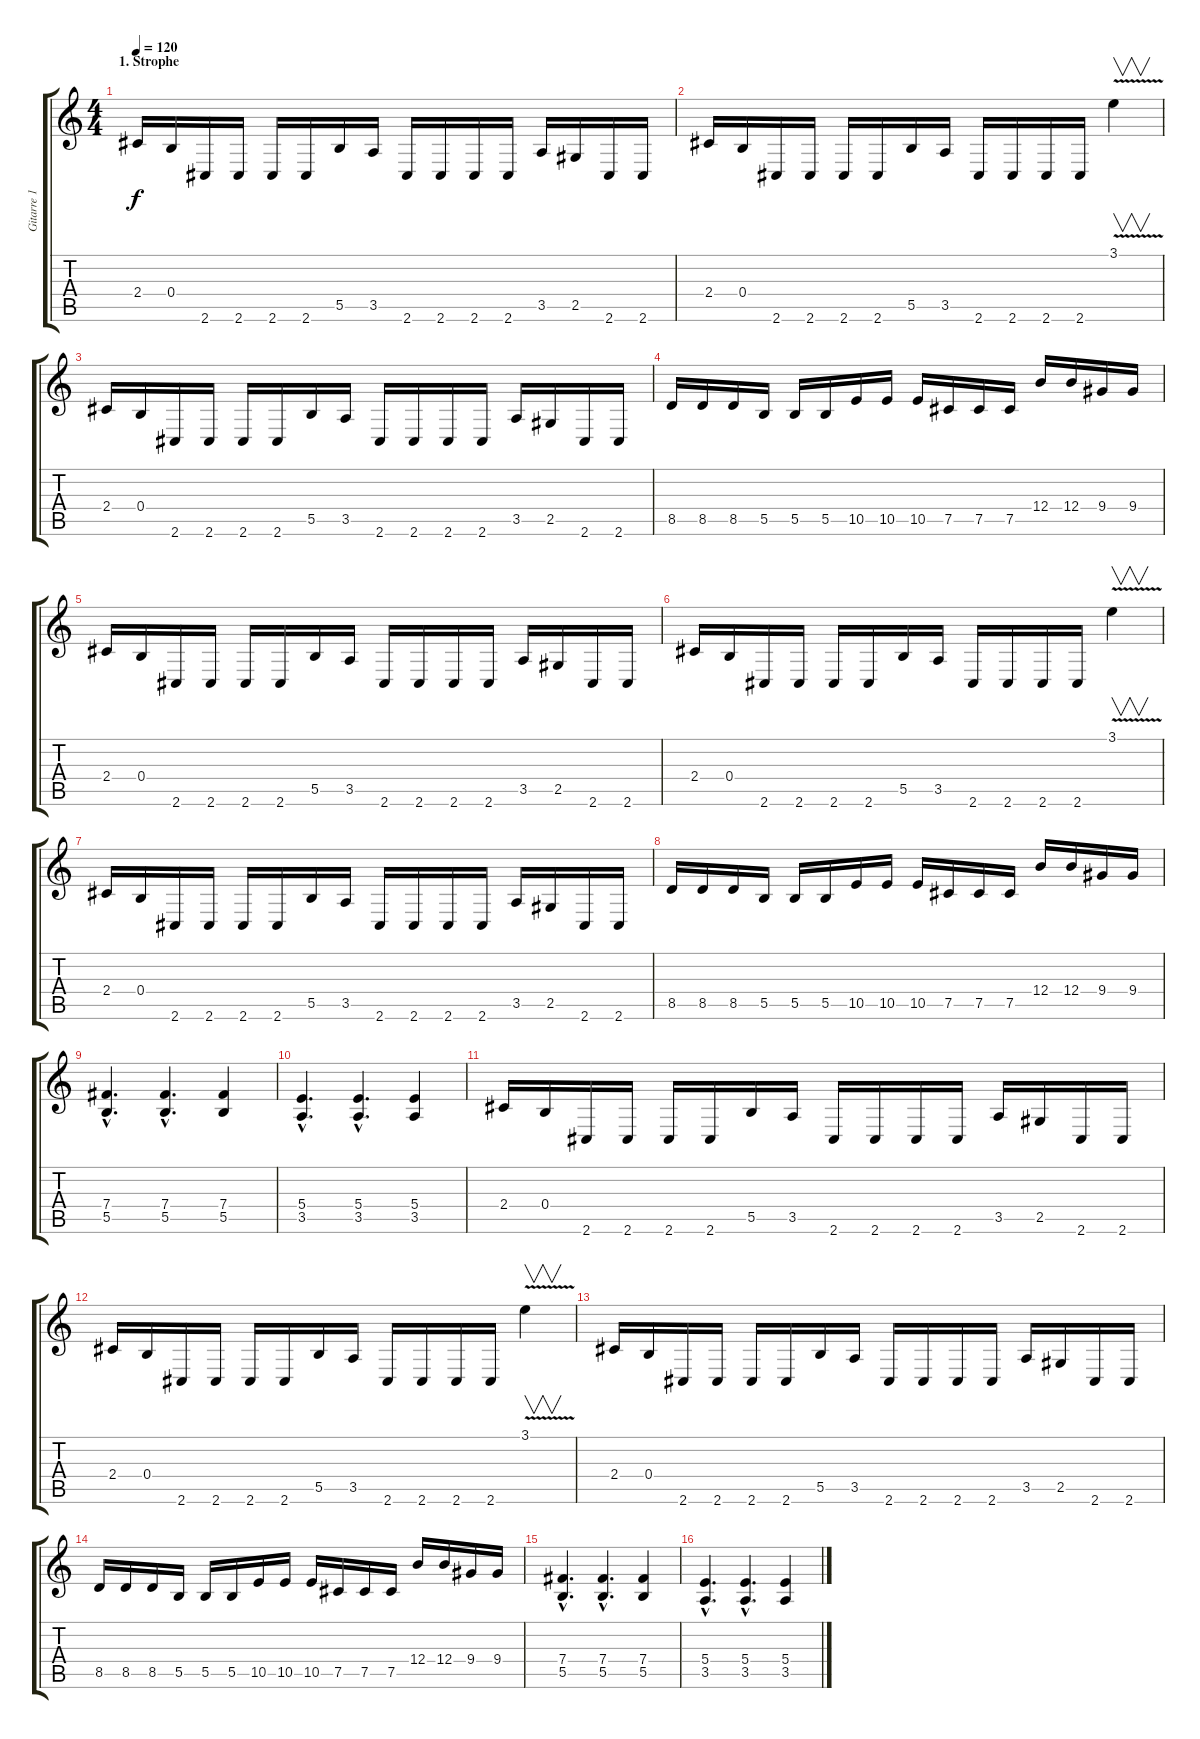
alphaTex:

\track ("Gitarre 1" "Gitarre 1") {instrument distortionguitar}
\staff {score tabs}
\tuning (Db4 Ab3 E3 B2 Gb2 B1) {hide}
\ts (4 4)
\section ("" "1. Strophe")
\tempo 120
\clef g2
\ks c
2.4.16{dy f instrument distortionguitar} 0.4.16 2.6.16 2.6.16 2.6.16 2.6.16 5.5.16 3.5.16 2.6.16 2.6.16 2.6.16 2.6.16 3.5.16 2.5.16 2.6.16 2.6.16 |
2.4.16 0.4.16 2.6.16 2.6.16 2.6.16 2.6.16 5.5.16 3.5.16 2.6.16 2.6.16 2.6.16 2.6.16 3.1{v}.4{v instrument guitarharmonics} |
2.4.16{instrument distortionguitar} 0.4.16 2.6.16 2.6.16 2.6.16 2.6.16 5.5.16 3.5.16 2.6.16 2.6.16 2.6.16 2.6.16 3.5.16 2.5.16 2.6.16 2.6.16 |
8.5.16 8.5.16 8.5.16 5.5.16 5.5.16 5.5.16 10.5.16 10.5.16 10.5.16 7.5.16 7.5.16 7.5.16 12.4.16 12.4.16 9.4.16 9.4.16 |
2.4.16{instrument distortionguitar} 0.4.16 2.6.16 2.6.16 2.6.16 2.6.16 5.5.16 3.5.16 2.6.16 2.6.16 2.6.16 2.6.16 3.5.16 2.5.16 2.6.16 2.6.16 |
2.4.16 0.4.16 2.6.16 2.6.16 2.6.16 2.6.16 5.5.16 3.5.16 2.6.16 2.6.16 2.6.16 2.6.16 3.1{v}.4{v instrument guitarharmonics} |
2.4.16{instrument distortionguitar} 0.4.16 2.6.16 2.6.16 2.6.16 2.6.16 5.5.16 3.5.16 2.6.16 2.6.16 2.6.16 2.6.16 3.5.16 2.5.16 2.6.16 2.6.16 |
8.5.16 8.5.16 8.5.16 5.5.16 5.5.16 5.5.16 10.5.16 10.5.16 10.5.16 7.5.16 7.5.16 7.5.16 12.4.16 12.4.16 9.4.16 9.4.16 |
(7.4{hac} 5.5{hac}).4{d} (7.4{hac} 5.5{hac}).4{d} (7.4 5.5).4 |
(5.4{hac} 3.5{hac}).4{d} (5.4{hac} 3.5{hac}).4{d} (5.4 3.5).4 |
2.4.16{instrument distortionguitar} 0.4.16 2.6.16 2.6.16 2.6.16 2.6.16 5.5.16 3.5.16 2.6.16 2.6.16 2.6.16 2.6.16 3.5.16 2.5.16 2.6.16 2.6.16 |
2.4.16 0.4.16 2.6.16 2.6.16 2.6.16 2.6.16 5.5.16 3.5.16 2.6.16 2.6.16 2.6.16 2.6.16 3.1{v}.4{v instrument guitarharmonics} |
2.4.16{instrument distortionguitar} 0.4.16 2.6.16 2.6.16 2.6.16 2.6.16 5.5.16 3.5.16 2.6.16 2.6.16 2.6.16 2.6.16 3.5.16 2.5.16 2.6.16 2.6.16 |
8.5.16 8.5.16 8.5.16 5.5.16 5.5.16 5.5.16 10.5.16 10.5.16 10.5.16 7.5.16 7.5.16 7.5.16 12.4.16 12.4.16 9.4.16 9.4.16 |
(7.4{hac} 5.5{hac}).4{d} (7.4{hac} 5.5{hac}).4{d} (7.4 5.5).4 |
(5.4{hac} 3.5{hac}).4{d} (5.4{hac} 3.5{hac}).4{d} (5.4 3.5).4
